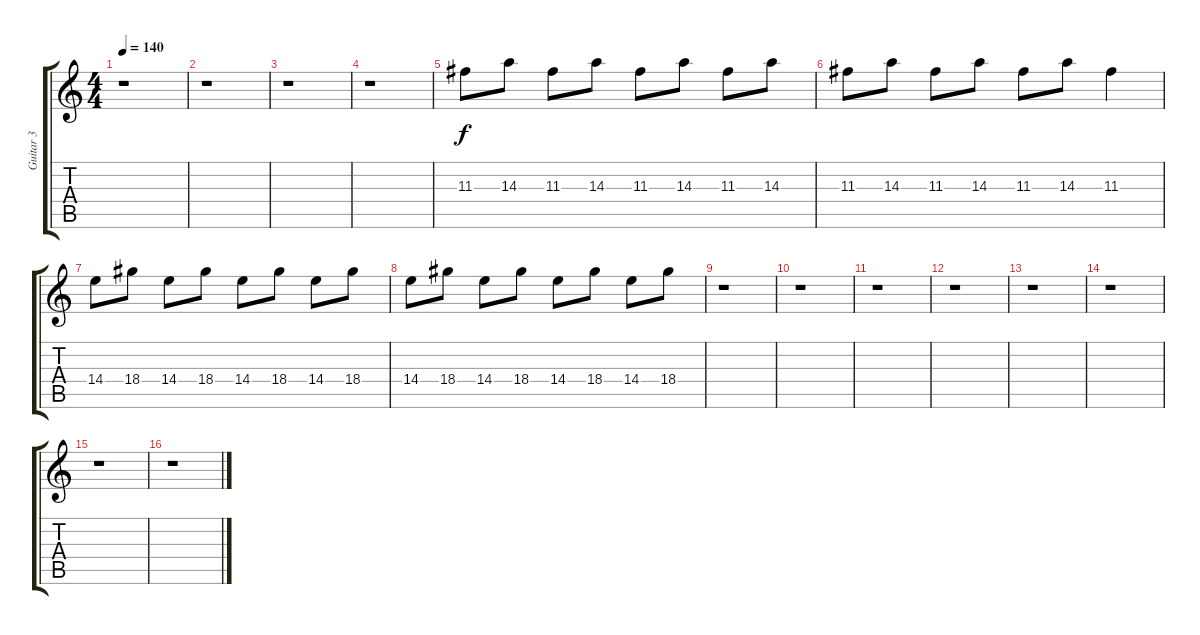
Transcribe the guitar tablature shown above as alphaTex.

\track ("Guitar 3" "Guitar 3") {instrument electricguitarclean}
\staff {score tabs}
\tuning (E4 B3 G3 D3 A2 E2) {hide}
\ts (4 4)
\tempo 140
\clef g2
\ks c
r.1{dy f} |
r.1 |
r.1 |
r.1 |
11.3.8 14.3.8 11.3.8 14.3.8 11.3.8 14.3.8 11.3.8 14.3.8 |
11.3.8 14.3.8 11.3.8 14.3.8 11.3.8 14.3.8 11.3.4 |
14.4.8 18.4.8 14.4.8 18.4.8 14.4.8 18.4.8 14.4.8 18.4.8 |
14.4.8 18.4.8 14.4.8 18.4.8 14.4.8 18.4.8 14.4.8 18.4.8 |
r.1 |
r.1 |
r.1 |
r.1 |
r.1 |
r.1 |
r.1 |
r.1
